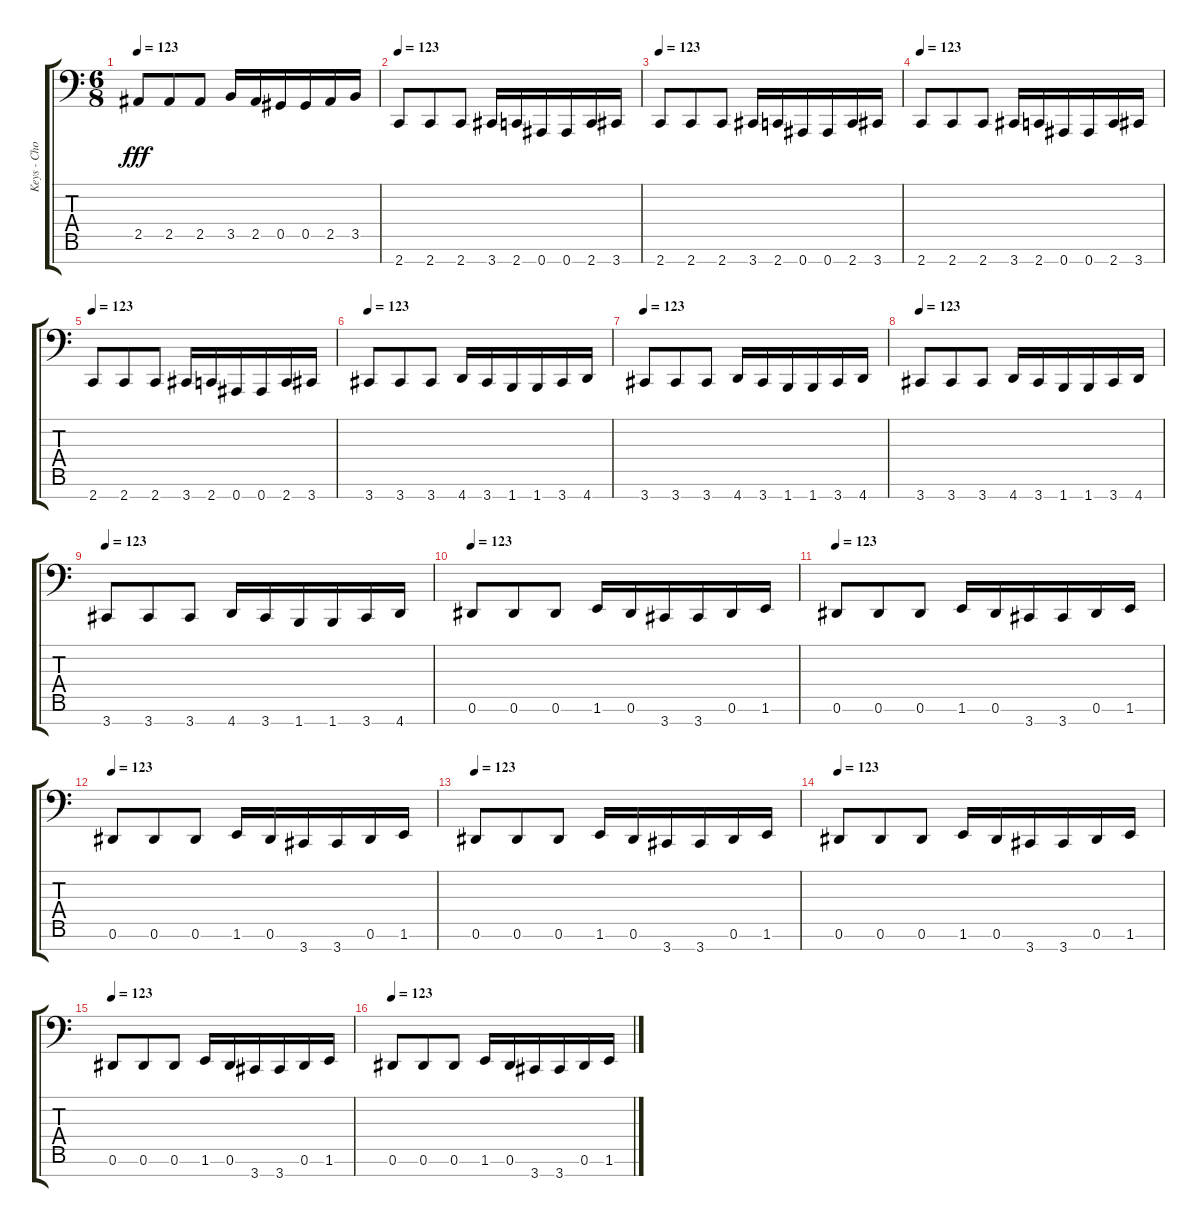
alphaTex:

\track ("Keys - Chord I" "Keys - Cho") {instrument synthstrings1}
\staff {score tabs}
\tuning (Eb4 Bb3 Gb3 Db3 Ab2 Eb2 Bb1) {hide}
\ts (6 8)
\tempo 123
\clef f4
\ks c
2.5.8{dy fff instrument acousticgrandpiano} 2.5.8 2.5.8 3.5.16 2.5.16 0.5.16 0.5.16 2.5.16 3.5.16 |
\tempo 123
2.7.8{instrument acousticgrandpiano} 2.7.8 2.7.8 3.7.16 2.7.16 0.7.16 0.7.16 2.7.16 3.7.16 |
\tempo 123
2.7.8{instrument acousticgrandpiano} 2.7.8 2.7.8 3.7.16 2.7.16 0.7.16 0.7.16 2.7.16 3.7.16 |
\tempo 123
2.7.8{instrument acousticgrandpiano} 2.7.8 2.7.8 3.7.16 2.7.16 0.7.16 0.7.16 2.7.16 3.7.16 |
\tempo 123
2.7.8{instrument acousticgrandpiano} 2.7.8 2.7.8 3.7.16 2.7.16 0.7.16 0.7.16 2.7.16 3.7.16 |
\tempo 123
3.7.8{instrument acousticgrandpiano} 3.7.8 3.7.8 4.7.16 3.7.16 1.7.16 1.7.16 3.7.16 4.7.16 |
\tempo 123
3.7.8{instrument acousticgrandpiano} 3.7.8 3.7.8 4.7.16 3.7.16 1.7.16 1.7.16 3.7.16 4.7.16 |
\tempo 123
3.7.8{instrument acousticgrandpiano} 3.7.8 3.7.8 4.7.16 3.7.16 1.7.16 1.7.16 3.7.16 4.7.16 |
\tempo 123
3.7.8{instrument acousticgrandpiano} 3.7.8 3.7.8 4.7.16 3.7.16 1.7.16 1.7.16 3.7.16 4.7.16 |
\tempo 123
0.6.8{instrument acousticgrandpiano} 0.6.8 0.6.8 1.6.16 0.6.16 3.7.16 3.7.16 0.6.16 1.6.16 |
\tempo 123
0.6.8{instrument acousticgrandpiano} 0.6.8 0.6.8 1.6.16 0.6.16 3.7.16 3.7.16 0.6.16 1.6.16 |
\tempo 123
0.6.8{instrument acousticgrandpiano} 0.6.8 0.6.8 1.6.16 0.6.16 3.7.16 3.7.16 0.6.16 1.6.16 |
\tempo 123
0.6.8{instrument acousticgrandpiano} 0.6.8 0.6.8 1.6.16 0.6.16 3.7.16 3.7.16 0.6.16 1.6.16 |
\tempo 123
0.6.8{instrument acousticgrandpiano} 0.6.8 0.6.8 1.6.16 0.6.16 3.7.16 3.7.16 0.6.16 1.6.16 |
\tempo 123
0.6.8{instrument acousticgrandpiano} 0.6.8 0.6.8 1.6.16 0.6.16 3.7.16 3.7.16 0.6.16 1.6.16 |
\tempo 123
0.6.8{instrument acousticgrandpiano} 0.6.8 0.6.8 1.6.16 0.6.16 3.7.16 3.7.16 0.6.16 1.6.16
